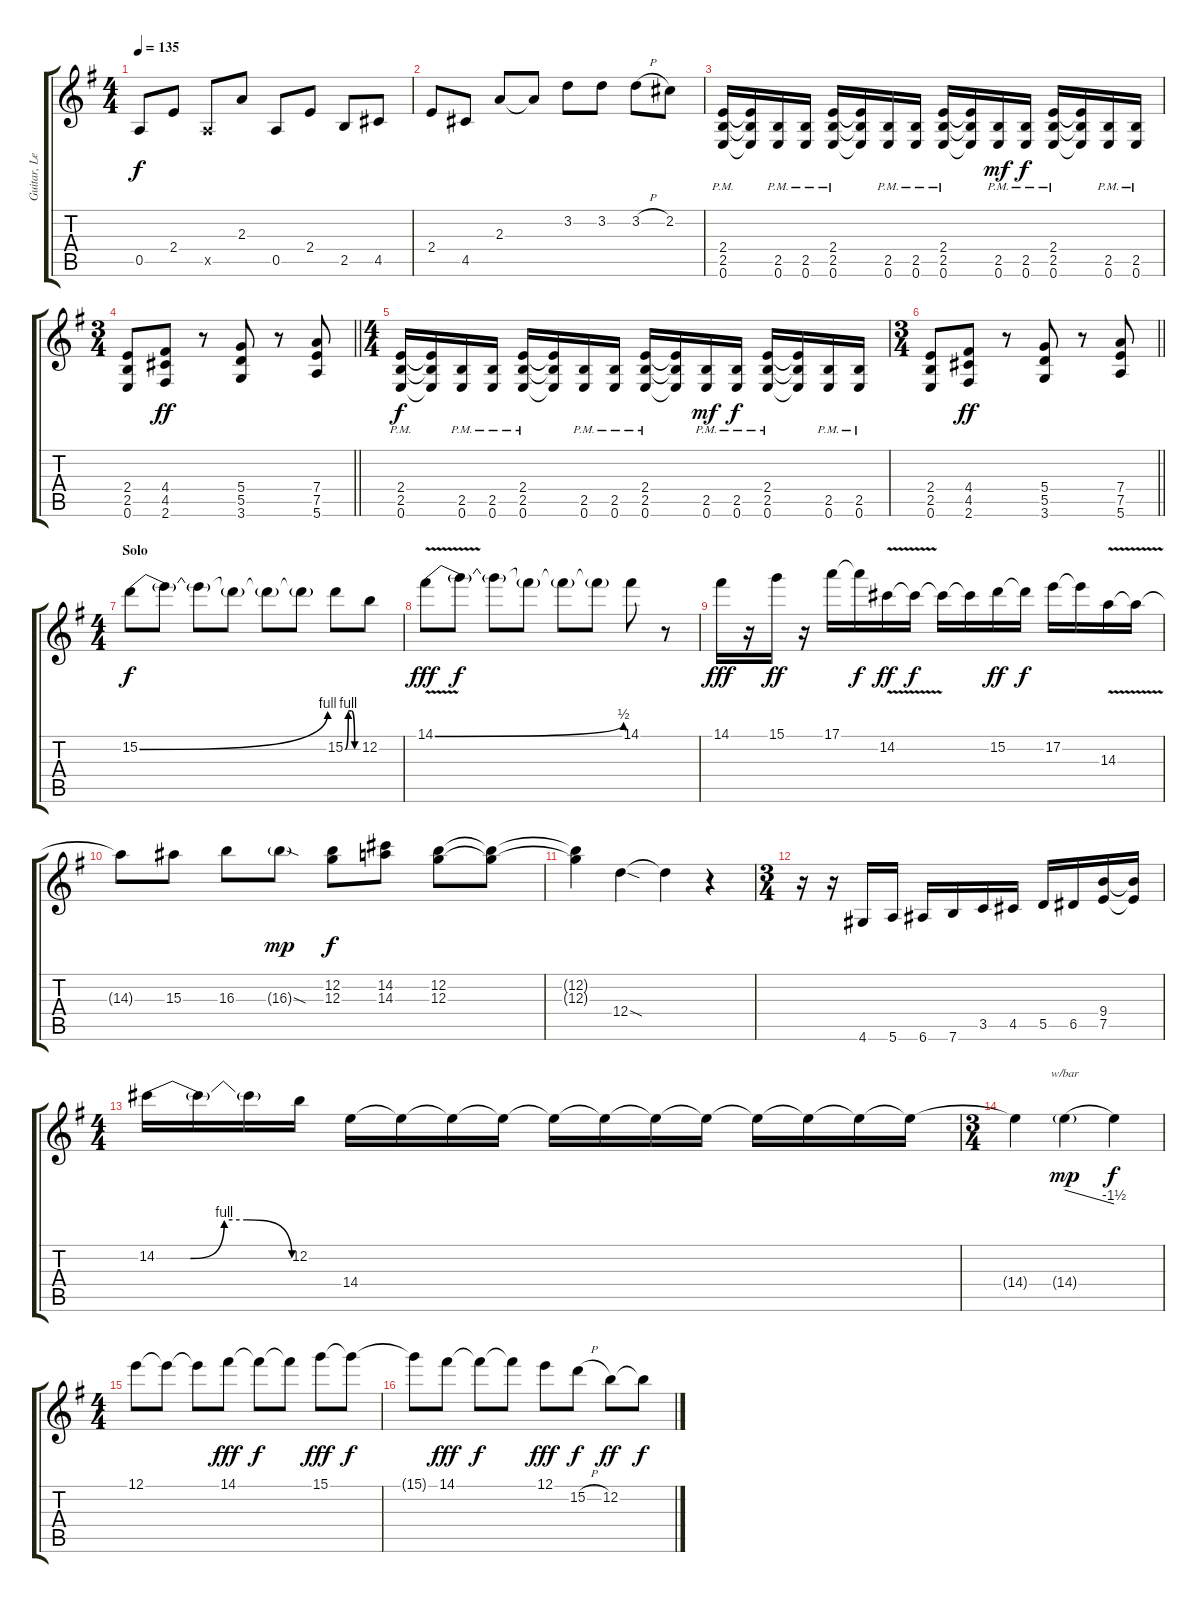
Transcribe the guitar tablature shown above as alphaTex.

\track ("Guitar, Lead" "Guitar, Le") {instrument distortionguitar}
\staff {score tabs}
\tuning (E4 B3 G3 D3 A2 E2) {hide}
\ts (4 4)
\tempo 135
\clef g2
\ks g
0.5.8{dy f} 2.4.8 0.5{x}.8 2.3.8 0.5.8 2.4.8 2.5.8 4.5.8 |
2.4.8 4.5.8 2.3.8 2.3{t}.8 3.2.8 3.2.8 3.2{h}.8 2.2.8 |
(2.4{pm} 2.5{pm} 0.6{pm}).16 (2.4{t} 2.5{t} 0.6{t}).16 (2.5{pm} 0.6{pm}).16 (2.5{pm} 0.6{pm}).16 (2.4{pm} 2.5{pm} 0.6{pm}).16 (2.4{t} 2.5{t} 0.6{t}).16 (2.5{pm} 0.6{pm}).16 (2.5{pm} 0.6{pm}).16 (2.4{pm} 2.5{pm} 0.6{pm}).16 (2.4{t} 2.5{t} 0.6{t}).16 (2.5{pm} 0.6{pm}).16{dy mf} (2.5{pm} 0.6{pm}).16{dy f} (2.4{pm} 2.5{pm} 0.6{pm}).16 (2.4{t} 2.5{t} 0.6{t}).16 (2.5{pm} 0.6{pm}).16 (2.5{pm} 0.6{pm}).16 |
\ts (3 4)
\barLineRight lightlight
(2.4 2.5 0.6).8 (4.4 4.5 2.6).8{dy ff} r.8 (5.4 5.5 3.6).8 r.8 (7.4 7.5 5.6).8 |
\ts (4 4)
(2.4{pm} 2.5{pm} 0.6{pm}).16{dy f} (2.4{t} 2.5{t} 0.6{t}).16 (2.5{pm} 0.6{pm}).16 (2.5{pm} 0.6{pm}).16 (2.4{pm} 2.5{pm} 0.6{pm}).16 (2.4{t} 2.5{t} 0.6{t}).16 (2.5{pm} 0.6{pm}).16 (2.5{pm} 0.6{pm}).16 (2.4{pm} 2.5{pm} 0.6{pm}).16 (2.4{t} 2.5{t} 0.6{t}).16 (2.5{pm} 0.6{pm}).16{dy mf} (2.5{pm} 0.6{pm}).16{dy f} (2.4{pm} 2.5{pm} 0.6{pm}).16 (2.4{t} 2.5{t} 0.6{t}).16 (2.5{pm} 0.6{pm}).16 (2.5{pm} 0.6{pm}).16 |
\ts (3 4)
\barLineRight lightlight
(2.4 2.5 0.6).8 (4.4 4.5 2.6).8{dy ff} r.8 (5.4 5.5 3.6).8 r.8 (7.4 7.5 5.6).8 |
\ts (4 4)
\section ("" "Solo")
15.2{be (bend 0 0 60 4)}.8{dy f} 15.2{t}.8 15.2{t}.8 15.2{t}.8 15.2{t}.8 15.2{t}.8 15.2{be (custom 0 0 15 4 30 4 45 0 60 0)}.8 12.2.8 |
14.1{be (bend 0 0 60 2) v}.8{dy fff} 14.1{t}.8{dy f} 14.1{t}.8 14.1{t}.8 14.1{t}.8 14.1{t}.8 14.1.8 r.8 |
14.1.16{dy fff} r.16 15.1.16{dy ff} r.16 17.1.16 17.1{t}.16{dy f} 14.2{v}.16{dy ff} 14.2{t}.16{dy f} 14.2{t}.16 14.2{t}.16 15.2.16{dy ff} 15.2{t}.16{dy f} 17.2.16 17.2{t}.16 14.3{v}.16 14.3{t}.16 |
14.3{t}.8 15.3.8 16.3.8 16.3{sod g}.8{dy mp} (12.2 12.3).8{dy f} (14.2 14.3).8 (12.2 12.3).8 (12.2{t} 12.3{t}).8 |
(12.2{t} 12.3{t}).4 12.4{sod}.4 12.4{t}.4 r.4 |
\ts (3 4)
r.16 r.16 4.6.16 5.6.16 6.6.16 7.6.16 3.5.16 4.5.16 5.5.16 6.5.16 (9.4 7.5).16 (9.4{t} 7.5{t}).16 |
\ts (4 4)
14.2{be (custom 0 0 15 0 30 4 40 4 60 0)}.16 14.2{t}.16 14.2{t}.16 12.2.16 14.4.16 14.4{t}.16 14.4{t}.16 14.4{t}.16 14.4{t}.16 14.4{t}.16 14.4{t}.16 14.4{t}.16 14.4{t}.16 14.4{t}.16 14.4{t}.16 14.4{t}.16 |
\ts (3 4)
14.4{t}.4 14.4{g}.4{tbe (dive default 0 0 60 -6) dy mp} 14.4{t}.4{dy f} |
\ts (4 4)
12.1.8 12.1{t}.8 12.1{t}.8 14.1.8{dy fff} 14.1{t}.8{dy f} 14.1{t}.8 15.1.8{dy fff} 15.1{t}.8{dy f} |
15.1{t}.8 14.1.8{dy fff} 14.1{t}.8{dy f} 14.1{t}.8 12.1.8{dy fff} 15.2{h}.8{dy f} 12.2.8{dy ff} 12.2{t}.8{dy f}
